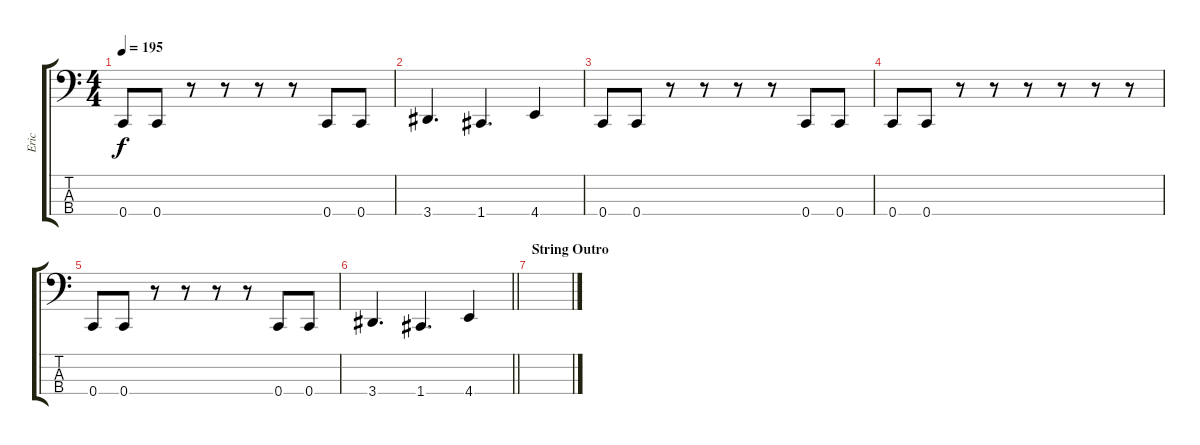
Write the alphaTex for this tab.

\track ("Eric" "Eric") {instrument electricbassfinger}
\staff {score tabs}
\tuning (F2 C2 G1 C1) {hide}
\ts (4 4)
\tempo 195
\clef f4
\ks c
0.4.8{dy f} 0.4.8 r.8 r.8 r.8 r.8 0.4.8 0.4.8 |
3.4.4{d} 1.4.4{d} 4.4.4 |
0.4.8 0.4.8 r.8 r.8 r.8 r.8 0.4.8 0.4.8 |
0.4.8 0.4.8 r.8 r.8 r.8 r.8 r.8 r.8 |
0.4.8 0.4.8 r.8 r.8 r.8 r.8 0.4.8 0.4.8 |
\barLineRight lightlight
3.4.4{d} 1.4.4{d} 4.4.4 |
\section ("" "String Outro")
